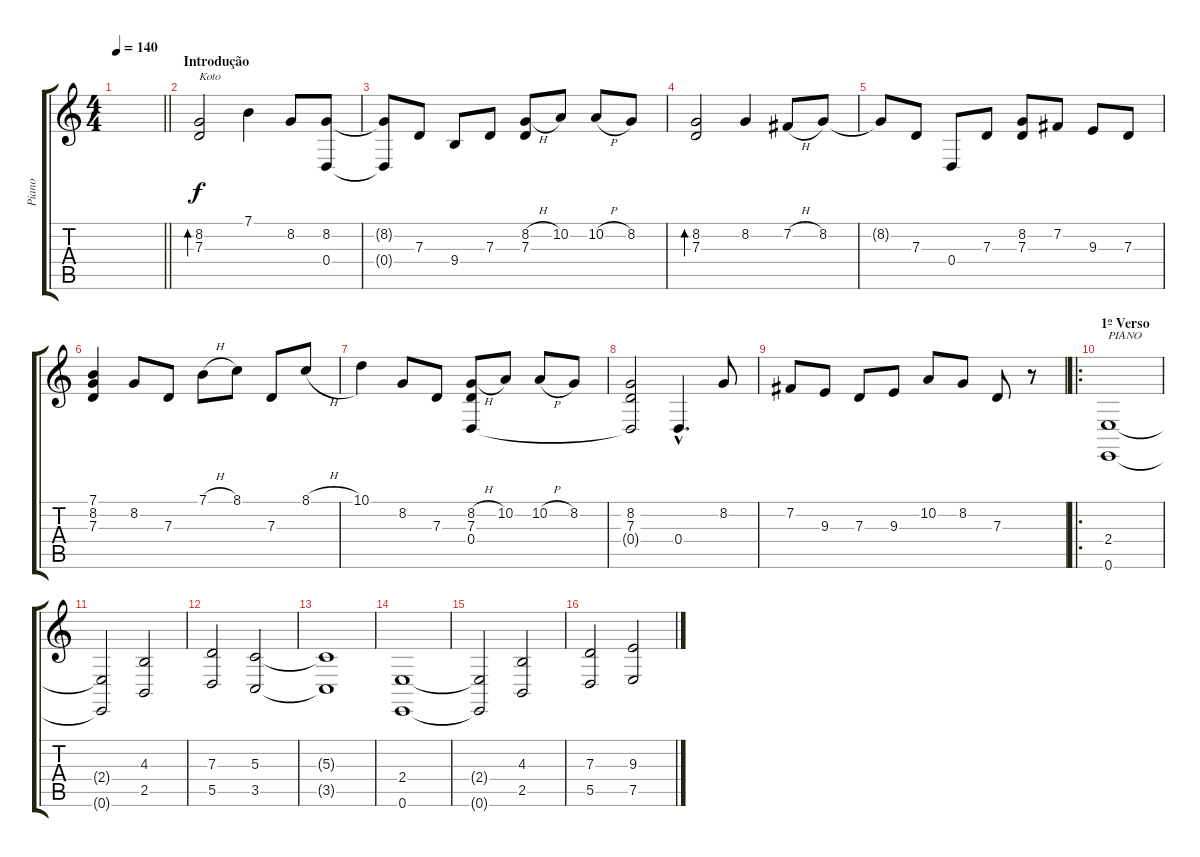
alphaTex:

\track ("Piano" "Piano") {instrument acousticgrandpiano}
\staff {score tabs}
\tuning (E4 B3 G3 D3 A2 E2) {hide}
\ts (4 4)
\tempo 140
\clef g2
\barLineRight lightlight
\ks c
|
\section ("" "Introdução")
(8.2 7.3).2{bd 480 txt "Koto" volume 6 balance 8 instrument koto} 7.1.4 8.2.8 (8.2 0.4).8 |
(8.2{t} 0.4{t}).8 7.3.8 9.4.8 7.3.8 (8.2{h} 7.3).8 10.2.8 10.2{h}.8 8.2.8 |
(8.2 7.3).2{bd 120} 8.2.4 7.2{h}.8 8.2.8 |
8.2{t}.8 7.3.8 0.4.8 7.3.8 (8.2 7.3).8 7.2.8 9.3.8 7.3.8 |
(7.1 8.2 7.3).4 8.2.8 7.3.8 7.1{h}.8 8.1.8 7.3.8 8.1{h}.8 |
10.1.4 8.2.8 7.3.8 (8.2{h} 7.3 0.4).8 10.2.8 10.2{h}.8 8.2.8 |
(8.2 7.3 0.4{t}).2 0.4{hac}.4{d} 8.2.8 |
7.2.8 9.3.8 7.3.8 9.3.8 10.2.8 8.2.8 7.3.8 r.8 |
\ro
\section ("" "1º Verso")
(2.4 0.6).1{txt "PIANO" volume 14 instrument acousticgrandpiano} |
(2.4{t} 0.6{t}).2 (4.3 2.5).2 |
(7.3 5.5).2 (5.3 3.5).2 |
(5.3{t} 3.5{t}).1 |
(2.4 0.6).1 |
(2.4{t} 0.6{t}).2 (4.3 2.5).2 |
(7.3 5.5).2 (9.3 7.5).2
